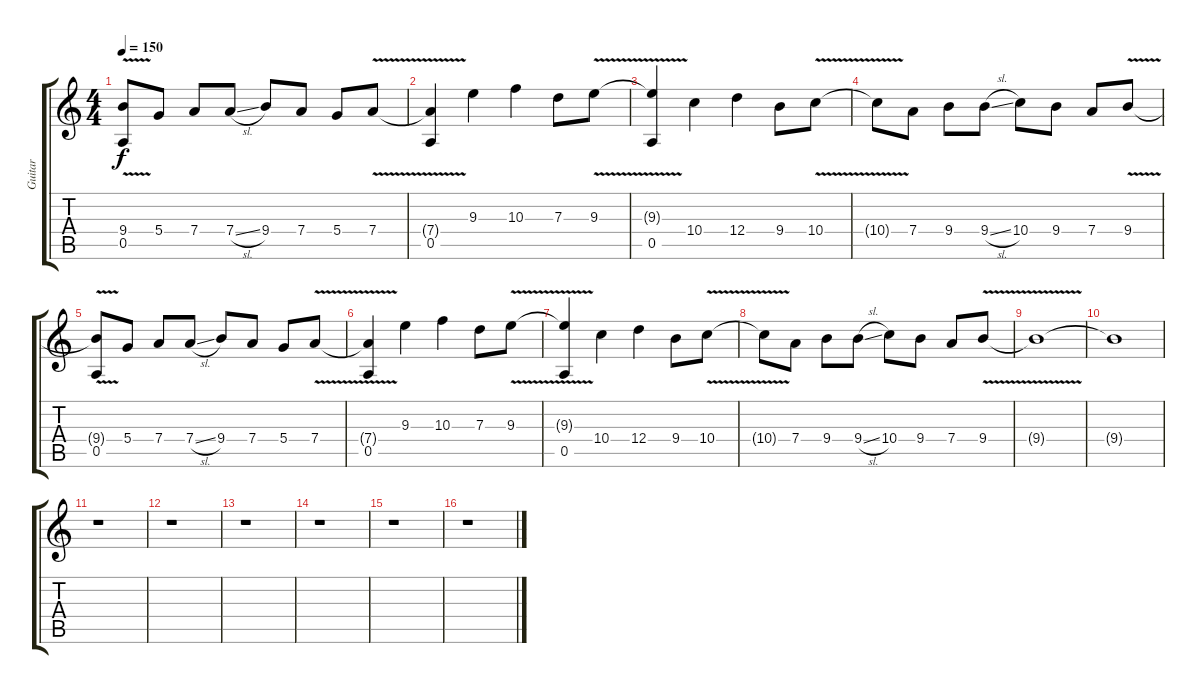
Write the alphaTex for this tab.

\track ("Guitar" "Guitar") {instrument distortionguitar}
\staff {score tabs}
\tuning (E4 B3 G3 D3 A2 E2) {hide}
\ts (4 4)
\tempo 150
\clef g2
\ks c
(9.4{t} 0.5{v}).8{dy f} 5.4.8 7.4.8 7.4{sl}.8 9.4.8 7.4.8 5.4.8 7.4{v}.8 |
(7.4{t} 0.5{v}).4 9.3.4 10.3.4 7.3.8 9.3{v}.8 |
(9.3{t} 0.5{v}).4 10.4.4 12.4.4 9.4.8 10.4{v}.8 |
10.4{t}.8 7.4.8 9.4.8 9.4{sl}.8 10.4.8 9.4.8 7.4.8 9.4{v}.8 |
(9.4{t} 0.5{v}).8 5.4.8 7.4.8 7.4{sl}.8 9.4.8 7.4.8 5.4.8 7.4{v}.8 |
(7.4{t} 0.5{v}).4 9.3.4 10.3.4 7.3.8 9.3{v}.8 |
(9.3{t} 0.5{v}).4 10.4.4 12.4.4 9.4.8 10.4{v}.8 |
10.4{t}.8 7.4.8 9.4.8 9.4{sl}.8 10.4.8 9.4.8 7.4.8 9.4{v}.8 |
9.4{t}.1 |
9.4{t}.1 |
r.1 |
r.1 |
r.1 |
r.1 |
r.1 |
r.1
